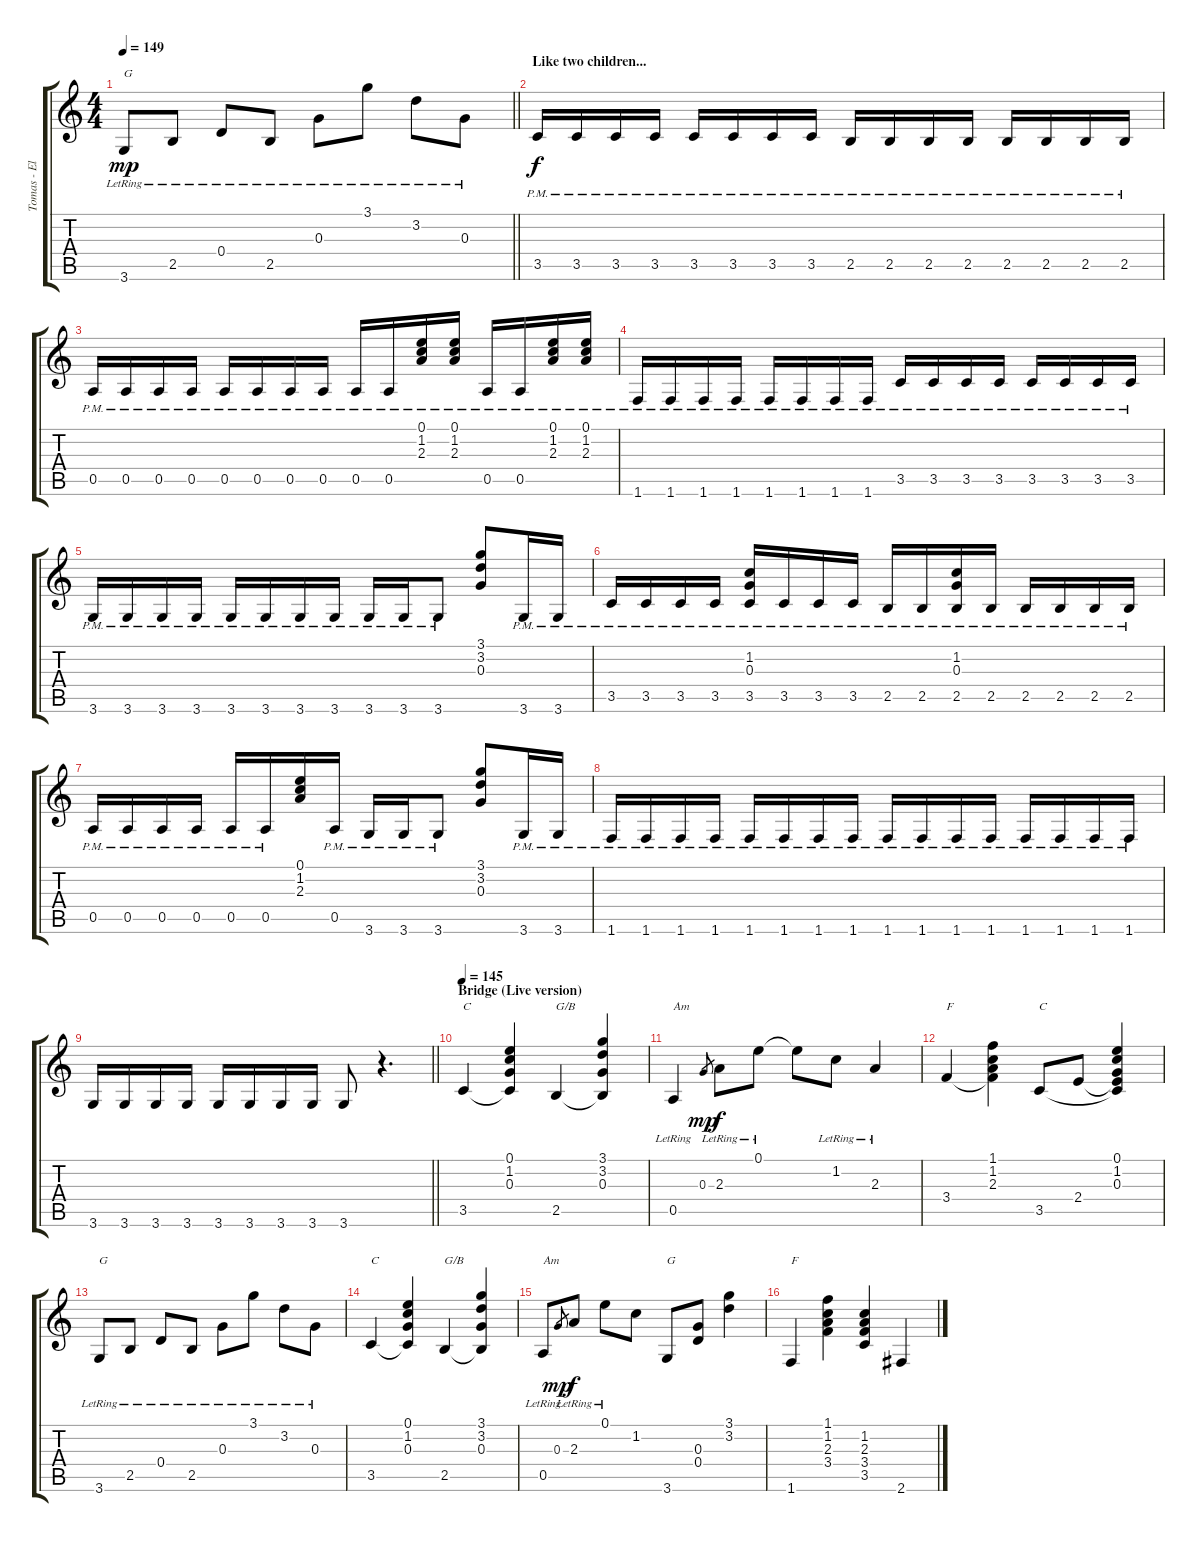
\track ("Tomas - Elec. Guitar" "Tomas - El") {instrument electricguitarclean}
\staff {score tabs}
\tuning (E4 B3 G3 D3 A2 E2) {hide}
\ts (4 4)
\tempo 149
\clef g2
\barLineRight lightlight
\ks c
3.6{lr}.8{txt "G" dy mp} 2.5{lr}.8 0.4{lr}.8 2.5{lr}.8 0.3{lr}.8 3.1{lr}.8 3.2{lr}.8 0.3{lr}.8 |
\section ("" "Like two children...")
3.5{pm}.16{dy f volume 10} 3.5{pm}.16 3.5{pm}.16 3.5{pm}.16 3.5{pm}.16 3.5{pm}.16 3.5{pm}.16 3.5{pm}.16 2.5{pm}.16 2.5{pm}.16 2.5{pm}.16 2.5{pm}.16 2.5{pm}.16 2.5{pm}.16 2.5{pm}.16 2.5{pm}.16 |
0.5{pm}.16 0.5{pm}.16 0.5{pm}.16 0.5{pm}.16 0.5{pm}.16 0.5{pm}.16 0.5{pm}.16 0.5{pm}.16 0.5{pm}.16 0.5{pm}.16 (0.1{pm} 1.2{pm} 2.3{pm}).16 (0.1{pm} 1.2{pm} 2.3{pm}).16 0.5{pm}.16 0.5{pm}.16 (0.1{pm} 1.2{pm} 2.3{pm}).16 (0.1{pm} 1.2{pm} 2.3{pm}).16 |
1.6{pm}.16 1.6{pm}.16 1.6{pm}.16 1.6{pm}.16 1.6{pm}.16 1.6{pm}.16 1.6{pm}.16 1.6{pm}.16 3.5{pm}.16 3.5{pm}.16 3.5{pm}.16 3.5{pm}.16 3.5{pm}.16 3.5{pm}.16 3.5{pm}.16 3.5{pm}.16 |
3.6{pm}.16 3.6{pm}.16 3.6{pm}.16 3.6{pm}.16 3.6{pm}.16 3.6{pm}.16 3.6{pm}.16 3.6{pm}.16 3.6{pm}.16 3.6{pm}.16 3.6{pm}.8 (3.1 3.2 0.3).8 3.6{pm}.16 3.6{pm}.16 |
3.5{pm}.16{volume 10} 3.5{pm}.16 3.5{pm}.16 3.5{pm}.16 (1.2 0.3 3.5{pm}).16 3.5{pm}.16 3.5{pm}.16 3.5{pm}.16 2.5{pm}.16 2.5{pm}.16 (1.2 0.3 2.5{pm}).16 2.5{pm}.16 2.5{pm}.16 2.5{pm}.16 2.5{pm}.16 2.5{pm}.16 |
0.5{pm}.16 0.5{pm}.16 0.5{pm}.16 0.5{pm}.16 0.5{pm}.16 0.5{pm}.16 (0.1 1.2 2.3).16 0.5{pm}.16 3.6{pm}.16 3.6{pm}.16 3.6{pm}.8 (3.1 3.2 0.3).8 3.6{pm}.16 3.6{pm}.16 |
1.6{pm}.16 1.6{pm}.16 1.6{pm}.16 1.6{pm}.16 1.6{pm}.16 1.6{pm}.16 1.6{pm}.16 1.6{pm}.16 1.6{pm}.16 1.6{pm}.16 1.6{pm}.16 1.6{pm}.16 1.6{pm}.16 1.6{pm}.16 1.6{pm}.16 1.6{pm}.16 |
\barLineRight lightlight
3.6.16 3.6.16 3.6.16 3.6.16 3.6.16 3.6.16 3.6.16 3.6.16 3.6.8 r.4{d} |
\section ("" "Bridge (Live version)")
\tempo 145
3.5.4{txt "C" volume 10} (0.1 1.2 0.3 3.5{t}).4 2.5.4{txt "G/B"} (3.1 3.2 0.3 2.5{t}).4 |
0.5{lr}.4{txt "Am"} 0.3.8{gr dy mp} 2.3{lr}.8{dy f} 0.1{lr}.8 0.1{t}.8 1.2{lr}.8 2.3{lr}.4 |
3.4.4{txt "F"} (1.1 1.2 2.3 3.4{t}).4 3.5.8{txt "C"} 2.4.8 (0.1 1.2 0.3 2.4{t} 3.5{t}).4 |
3.6{lr}.8{txt "G"} 2.5{lr}.8 0.4{lr}.8 2.5{lr}.8 0.3{lr}.8 3.1{lr}.8 3.2{lr}.8 0.3{lr}.8 |
3.5.4{txt "C"} (0.1 1.2 0.3 3.5{t}).4 2.5.4{txt "G/B"} (3.1 3.2 0.3 2.5{t}).4 |
0.5{lr}.8{txt "Am"} 0.3.8{gr dy mp} 2.3{lr}.8{dy f} 0.1{lr}.8 1.2.8 3.6.8{txt "G"} (0.3 0.4).8 (3.1 3.2).4 |
1.6.4{txt "F"} (1.1 1.2 2.3 3.4).4 (1.2 2.3 3.4 3.5).4 2.6.4
